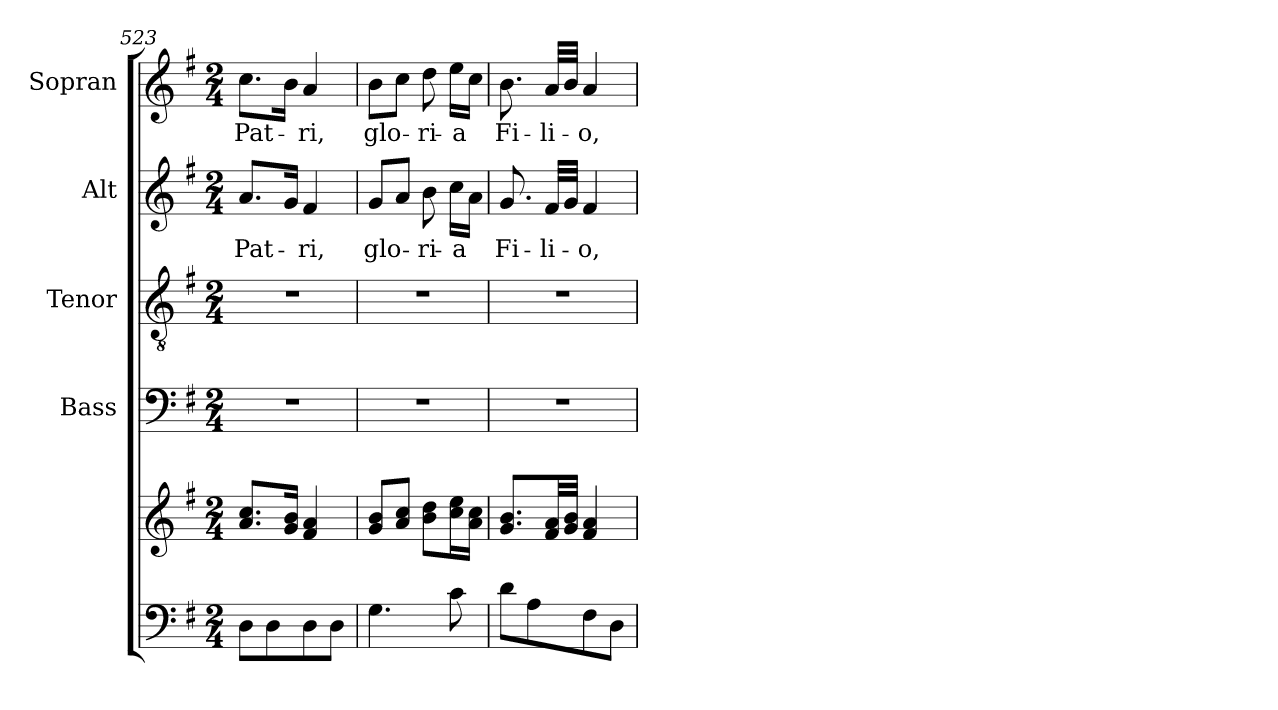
**kern	**kern	**kern	**kern	**kern	**text	**kern	**text
*part5	*part5	*part4	*part3	*part2	*part2	*part1	*part1
*staff6	*staff5	*staff4	*staff3	*staff2	*staff2	*staff1	*staff1
*	*	*I"Bass	*I"Tenor	*I"Alt	*	*I"Sopran	*
*	*	*I'B.	*I'T.	*I'A.	*	*I'S.	*
*clefF4	*clefG2	*clefF4	*clefGv2	*clefG2	*	*clefG2	*
*k[f#]	*k[f#]	*k[f#]	*k[f#]	*k[f#]	*	*k[f#]	*
*G:	*G:	*G:	*G:	*G:	*	*G:	*
*M2/4	*M2/4	*M2/4	*M2/4	*M2/4	*	*M2/4	*
=523	=523	=523	=523	=523	=523	=523	=523
!	!	!	!	!	!LO:LY:b	!	!LO:LY:b
8D\L	8.a/ 8.cc/L	2r	2r	8.a/L	Pat-	8.cc\L	Pat-
8D\	.	.	.	.	.	.	.
.	16g/ 16b/Jk	.	.	16g/Jk	.	16b\Jk	.
!	!	!	!	!	!LO:LY:b	!	!LO:LY:b
8D\	4f#/ 4a/	.	.	4f#/	-ri,	4a/	-ri,
8D\J	.	.	.	.	.	.	.
=524	=524	=524	=524	=524	=524	=524	=524
!	!	!	!	!	!LO:LY:b	!	!LO:LY:b
4.G\	8g/ 8b/L	2r	2r	8g/L	glo-	8b\L	glo-
.	8a/ 8cc/J	.	.	8a/J	.	8cc\J	.
!	!	!	!	!	!LO:LY:b	!	!LO:LY:b
.	8b\ 8dd\L	.	.	8b\	-ri-	8dd\	-ri-
!	!	!	!	!	!LO:LY:b	!	!LO:LY:b
8c\	16cc\ 16ee\L	.	.	16cc\LL	-a	16ee\LL	-a
.	16a\ 16cc\JJ	.	.	16a\JJ	.	16cc\JJ	.
=525	=525	=525	=525	=525	=525	=525	=525
!	!	!	!	!	!LO:LY:b	!	!LO:LY:b
8d\L	8.g/ 8.b/L	2r	2r	8.g/	Fi-	8.b\	Fi-
8A\	.	.	.	.	.	.	.
!	!	!	!	!	!LO:LY:b	!	!LO:LY:b
.	32f#/ 32a/LL	.	.	32f#/LLL	-li-	32a/LLL	-li-
.	32g/ 32b/JJJ	.	.	32g/JJJ	.	32b/JJJ	.
!	!	!	!	!	!LO:LY:b	!	!LO:LY:b
8F#\	4f#/ 4a/	.	.	4f#/	-o,	4a/	-o,
8D\J	.	.	.	.	.	.	.
=	=	=	=	=	=	=	=
*-	*-	*-	*-	*-	*-	*-	*-
